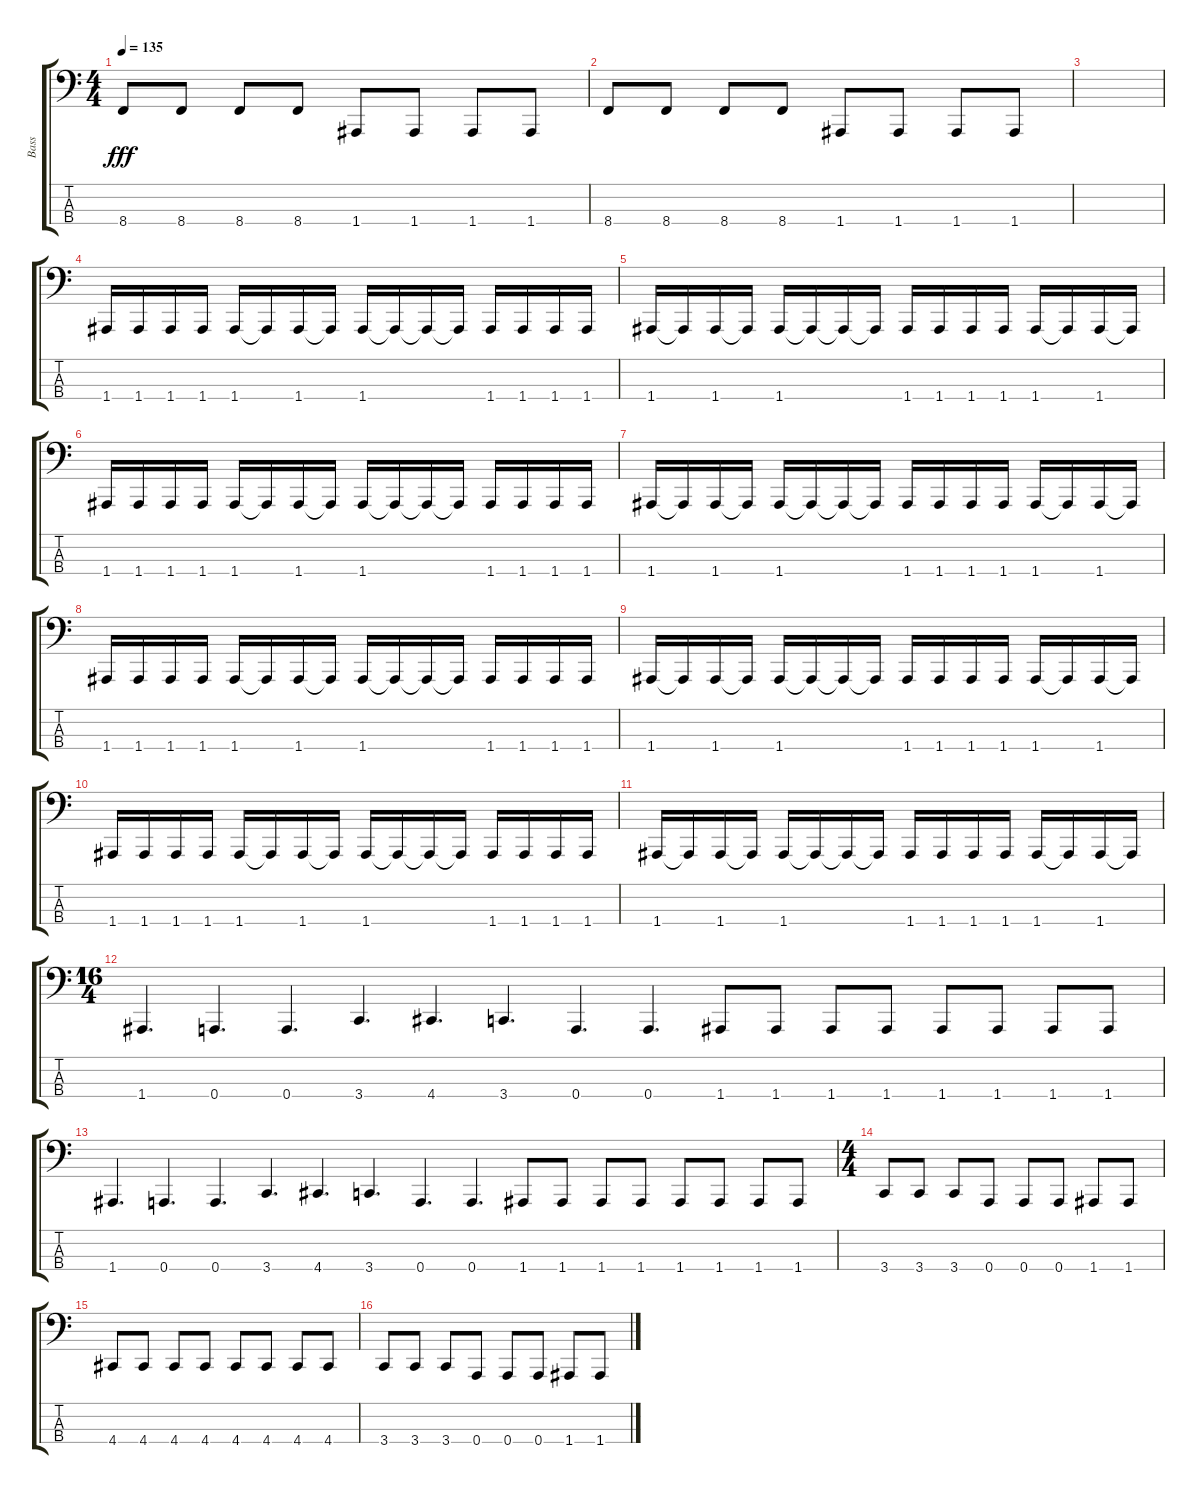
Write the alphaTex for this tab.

\track ("Bass" "Bass") {instrument electricbassfinger}
\staff {score tabs}
\tuning (D2 A1 E1 A0) {hide}
\ts (4 4)
\tempo 135
\clef f4
\ks c
8.4.8{dy fff} 8.4.8 8.4.8 8.4.8 1.4.8 1.4.8 1.4.8 1.4.8 |
8.4.8 8.4.8 8.4.8 8.4.8 1.4.8 1.4.8 1.4.8 1.4.8 |
|
1.4.16 1.4.16 1.4.16 1.4.16 1.4.16 1.4{t}.16 1.4.16 1.4{t}.16 1.4.16 1.4{t}.16 1.4{t}.16 1.4{t}.16 1.4.16 1.4.16 1.4.16 1.4.16 |
1.4.16 1.4{t}.16 1.4.16 1.4{t}.16 1.4.16 1.4{t}.16 1.4{t}.16 1.4{t}.16 1.4.16 1.4.16 1.4.16 1.4.16 1.4.16 1.4{t}.16 1.4.16 1.4{t}.16 |
1.4.16 1.4.16 1.4.16 1.4.16 1.4.16 1.4{t}.16 1.4.16 1.4{t}.16 1.4.16 1.4{t}.16 1.4{t}.16 1.4{t}.16 1.4.16 1.4.16 1.4.16 1.4.16 |
1.4.16 1.4{t}.16 1.4.16 1.4{t}.16 1.4.16 1.4{t}.16 1.4{t}.16 1.4{t}.16 1.4.16 1.4.16 1.4.16 1.4.16 1.4.16 1.4{t}.16 1.4.16 1.4{t}.16 |
1.4.16 1.4.16 1.4.16 1.4.16 1.4.16 1.4{t}.16 1.4.16 1.4{t}.16 1.4.16 1.4{t}.16 1.4{t}.16 1.4{t}.16 1.4.16 1.4.16 1.4.16 1.4.16 |
1.4.16 1.4{t}.16 1.4.16 1.4{t}.16 1.4.16 1.4{t}.16 1.4{t}.16 1.4{t}.16 1.4.16 1.4.16 1.4.16 1.4.16 1.4.16 1.4{t}.16 1.4.16 1.4{t}.16 |
1.4.16 1.4.16 1.4.16 1.4.16 1.4.16 1.4{t}.16 1.4.16 1.4{t}.16 1.4.16 1.4{t}.16 1.4{t}.16 1.4{t}.16 1.4.16 1.4.16 1.4.16 1.4.16 |
1.4.16 1.4{t}.16 1.4.16 1.4{t}.16 1.4.16 1.4{t}.16 1.4{t}.16 1.4{t}.16 1.4.16 1.4.16 1.4.16 1.4.16 1.4.16 1.4{t}.16 1.4.16 1.4{t}.16 |
\ts (16 4)
1.4.4{d} 0.4.4{d} 0.4.4{d} 3.4.4{d} 4.4.4{d} 3.4.4{d} 0.4.4{d} 0.4.4{d} 1.4.8 1.4.8 1.4.8 1.4.8 1.4.8 1.4.8 1.4.8 1.4.8 |
1.4.4{d} 0.4.4{d} 0.4.4{d} 3.4.4{d} 4.4.4{d} 3.4.4{d} 0.4.4{d} 0.4.4{d} 1.4.8 1.4.8 1.4.8 1.4.8 1.4.8 1.4.8 1.4.8 1.4.8 |
\ts (4 4)
3.4.8 3.4.8 3.4.8 0.4.8 0.4.8 0.4.8 1.4.8 1.4.8 |
4.4.8 4.4.8 4.4.8 4.4.8 4.4.8 4.4.8 4.4.8 4.4.8 |
3.4.8 3.4.8 3.4.8 0.4.8 0.4.8 0.4.8 1.4.8 1.4.8
